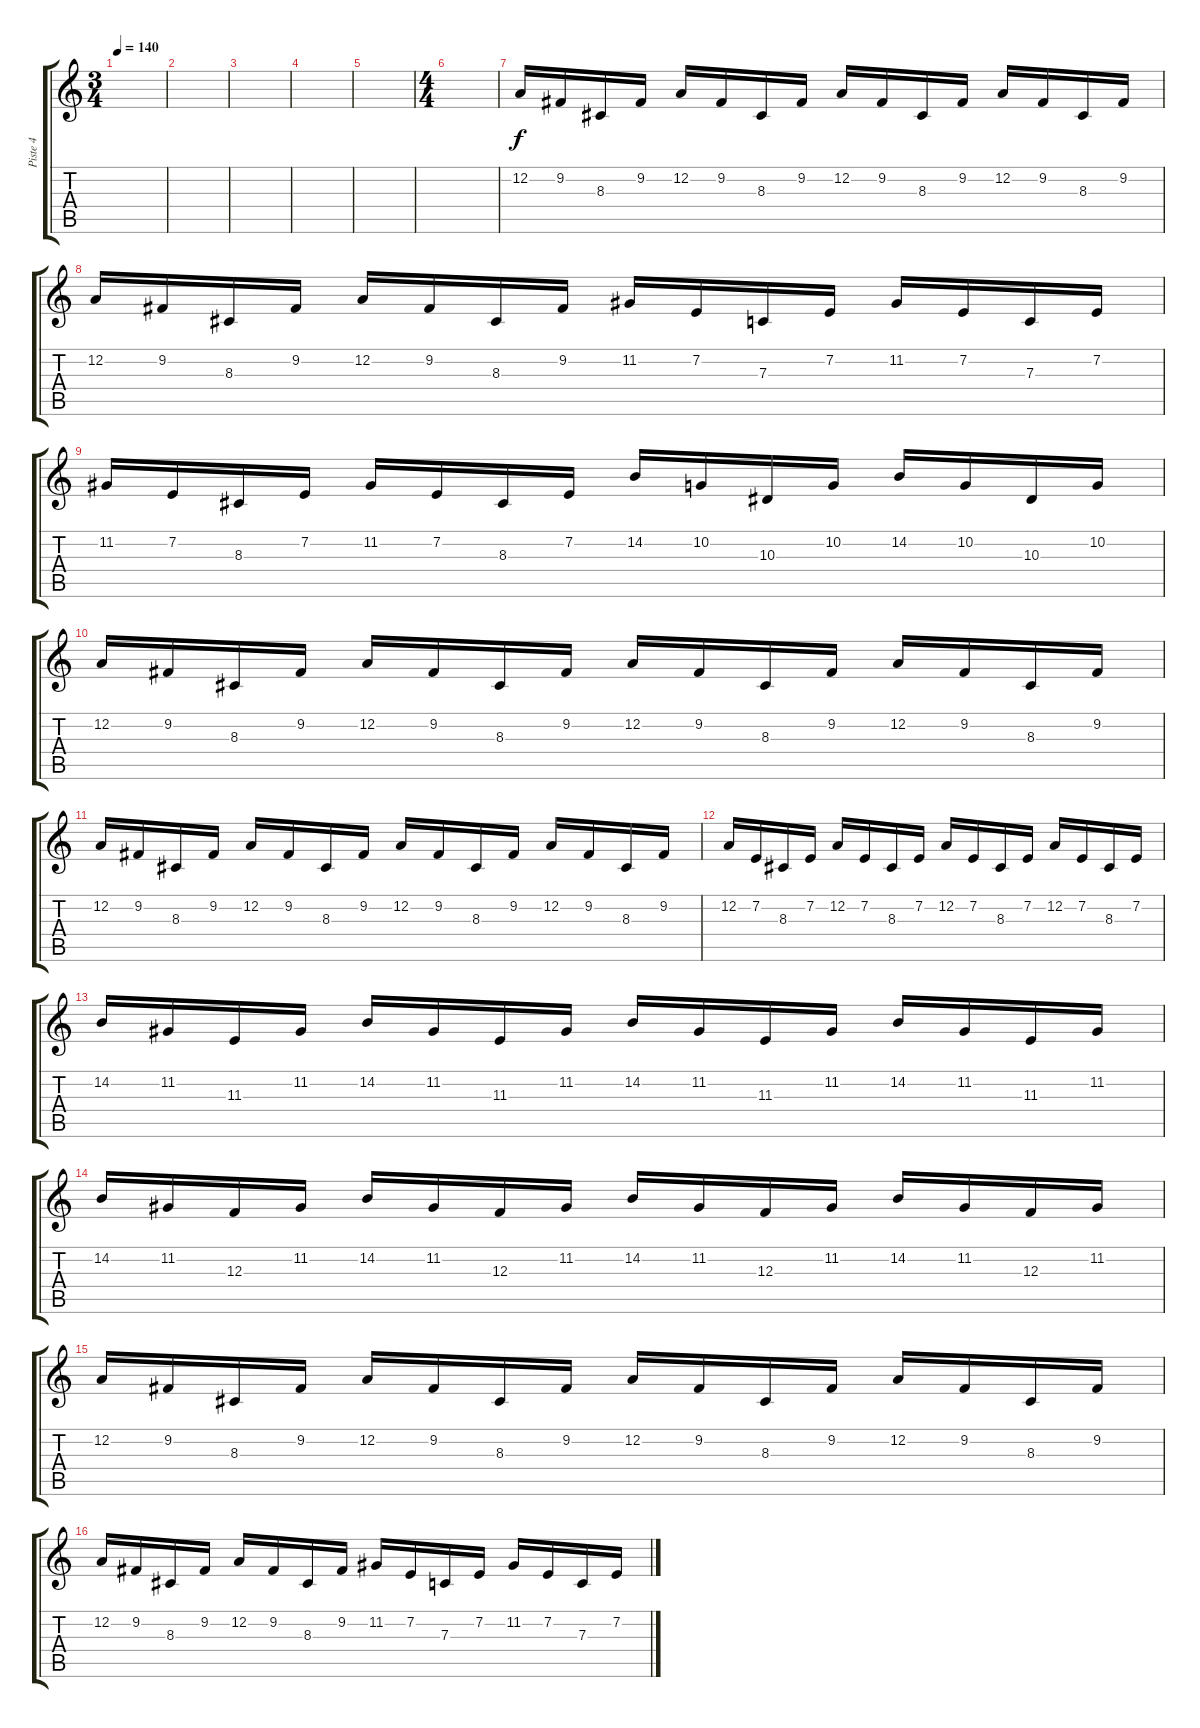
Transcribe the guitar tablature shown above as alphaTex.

\track ("Piste 4" "Piste 4") {instrument lead1square}
\staff {score tabs}
\tuning (D4 A3 F3 C3 G2 D2) {hide}
\ts (3 4)
\tempo 140
\clef g2
\ks c
|
|
|
|
|
\ts (4 4)
|
12.2.16 9.2.16 8.3.16 9.2.16 12.2.16 9.2.16 8.3.16 9.2.16 12.2.16 9.2.16 8.3.16 9.2.16 12.2.16 9.2.16 8.3.16 9.2.16 |
12.2.16 9.2.16 8.3.16 9.2.16 12.2.16 9.2.16 8.3.16 9.2.16 11.2.16 7.2.16 7.3.16 7.2.16 11.2.16 7.2.16 7.3.16 7.2.16 |
11.2.16 7.2.16 8.3.16 7.2.16 11.2.16 7.2.16 8.3.16 7.2.16 14.2.16 10.2.16 10.3.16 10.2.16 14.2.16 10.2.16 10.3.16 10.2.16 |
12.2.16 9.2.16 8.3.16 9.2.16 12.2.16 9.2.16 8.3.16 9.2.16 12.2.16 9.2.16 8.3.16 9.2.16 12.2.16 9.2.16 8.3.16 9.2.16 |
12.2.16 9.2.16 8.3.16 9.2.16 12.2.16 9.2.16 8.3.16 9.2.16 12.2.16 9.2.16 8.3.16 9.2.16 12.2.16 9.2.16 8.3.16 9.2.16 |
12.2.16 7.2.16 8.3.16 7.2.16 12.2.16 7.2.16 8.3.16 7.2.16 12.2.16 7.2.16 8.3.16 7.2.16 12.2.16 7.2.16 8.3.16 7.2.16 |
14.2.16 11.2.16 11.3.16 11.2.16 14.2.16 11.2.16 11.3.16 11.2.16 14.2.16 11.2.16 11.3.16 11.2.16 14.2.16 11.2.16 11.3.16 11.2.16 |
14.2.16 11.2.16 12.3.16 11.2.16 14.2.16 11.2.16 12.3.16 11.2.16 14.2.16 11.2.16 12.3.16 11.2.16 14.2.16 11.2.16 12.3.16 11.2.16 |
12.2.16 9.2.16 8.3.16 9.2.16 12.2.16 9.2.16 8.3.16 9.2.16 12.2.16 9.2.16 8.3.16 9.2.16 12.2.16 9.2.16 8.3.16 9.2.16 |
12.2.16 9.2.16 8.3.16 9.2.16 12.2.16 9.2.16 8.3.16 9.2.16 11.2.16 7.2.16 7.3.16 7.2.16 11.2.16 7.2.16 7.3.16 7.2.16
